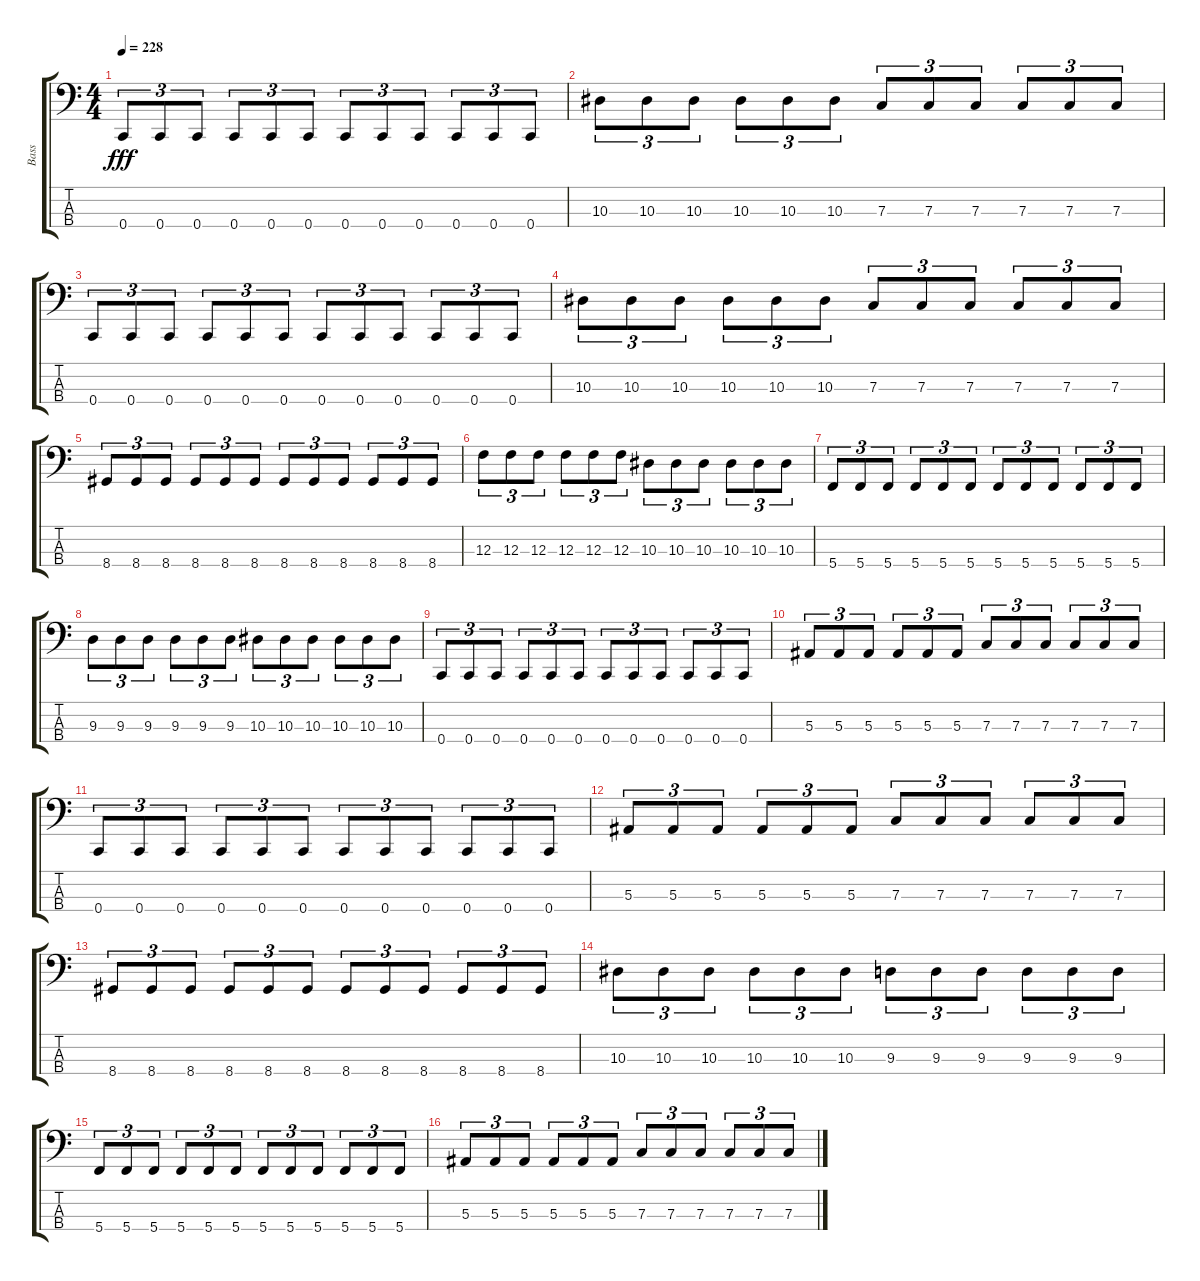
\track ("Bass" "Bass") {instrument electricbasspick}
\staff {score tabs}
\tuning (Eb2 Bb1 F1 C1) {hide}
\ts (4 4)
\tempo 228
\clef f4
\ks c
0.4.8{tu (3 2) dy fff} 0.4.8{tu (3 2)} 0.4.8{tu (3 2)} 0.4.8{tu (3 2)} 0.4.8{tu (3 2)} 0.4.8{tu (3 2)} 0.4.8{tu (3 2)} 0.4.8{tu (3 2)} 0.4.8{tu (3 2)} 0.4.8{tu (3 2)} 0.4.8{tu (3 2)} 0.4.8{tu (3 2)} |
10.3.8{tu (3 2)} 10.3.8{tu (3 2)} 10.3.8{tu (3 2)} 10.3.8{tu (3 2)} 10.3.8{tu (3 2)} 10.3.8{tu (3 2)} 7.3.8{tu (3 2)} 7.3.8{tu (3 2)} 7.3.8{tu (3 2)} 7.3.8{tu (3 2)} 7.3.8{tu (3 2)} 7.3.8{tu (3 2)} |
0.4.8{tu (3 2)} 0.4.8{tu (3 2)} 0.4.8{tu (3 2)} 0.4.8{tu (3 2)} 0.4.8{tu (3 2)} 0.4.8{tu (3 2)} 0.4.8{tu (3 2)} 0.4.8{tu (3 2)} 0.4.8{tu (3 2)} 0.4.8{tu (3 2)} 0.4.8{tu (3 2)} 0.4.8{tu (3 2)} |
10.3.8{tu (3 2)} 10.3.8{tu (3 2)} 10.3.8{tu (3 2)} 10.3.8{tu (3 2)} 10.3.8{tu (3 2)} 10.3.8{tu (3 2)} 7.3.8{tu (3 2)} 7.3.8{tu (3 2)} 7.3.8{tu (3 2)} 7.3.8{tu (3 2)} 7.3.8{tu (3 2)} 7.3.8{tu (3 2)} |
8.4.8{tu (3 2)} 8.4.8{tu (3 2)} 8.4.8{tu (3 2)} 8.4.8{tu (3 2)} 8.4.8{tu (3 2)} 8.4.8{tu (3 2)} 8.4.8{tu (3 2)} 8.4.8{tu (3 2)} 8.4.8{tu (3 2)} 8.4.8{tu (3 2)} 8.4.8{tu (3 2)} 8.4.8{tu (3 2)} |
12.3.8{tu (3 2)} 12.3.8{tu (3 2)} 12.3.8{tu (3 2)} 12.3.8{tu (3 2)} 12.3.8{tu (3 2)} 12.3.8{tu (3 2)} 10.3.8{tu (3 2)} 10.3.8{tu (3 2)} 10.3.8{tu (3 2)} 10.3.8{tu (3 2)} 10.3.8{tu (3 2)} 10.3.8{tu (3 2)} |
5.4.8{tu (3 2)} 5.4.8{tu (3 2)} 5.4.8{tu (3 2)} 5.4.8{tu (3 2)} 5.4.8{tu (3 2)} 5.4.8{tu (3 2)} 5.4.8{tu (3 2)} 5.4.8{tu (3 2)} 5.4.8{tu (3 2)} 5.4.8{tu (3 2)} 5.4.8{tu (3 2)} 5.4.8{tu (3 2)} |
9.3.8{tu (3 2)} 9.3.8{tu (3 2)} 9.3.8{tu (3 2)} 9.3.8{tu (3 2)} 9.3.8{tu (3 2)} 9.3.8{tu (3 2)} 10.3.8{tu (3 2)} 10.3.8{tu (3 2)} 10.3.8{tu (3 2)} 10.3.8{tu (3 2)} 10.3.8{tu (3 2)} 10.3.8{tu (3 2)} |
0.4.8{tu (3 2)} 0.4.8{tu (3 2)} 0.4.8{tu (3 2)} 0.4.8{tu (3 2)} 0.4.8{tu (3 2)} 0.4.8{tu (3 2)} 0.4.8{tu (3 2)} 0.4.8{tu (3 2)} 0.4.8{tu (3 2)} 0.4.8{tu (3 2)} 0.4.8{tu (3 2)} 0.4.8{tu (3 2)} |
5.3.8{tu (3 2)} 5.3.8{tu (3 2)} 5.3.8{tu (3 2)} 5.3.8{tu (3 2)} 5.3.8{tu (3 2)} 5.3.8{tu (3 2)} 7.3.8{tu (3 2)} 7.3.8{tu (3 2)} 7.3.8{tu (3 2)} 7.3.8{tu (3 2)} 7.3.8{tu (3 2)} 7.3.8{tu (3 2)} |
0.4.8{tu (3 2)} 0.4.8{tu (3 2)} 0.4.8{tu (3 2)} 0.4.8{tu (3 2)} 0.4.8{tu (3 2)} 0.4.8{tu (3 2)} 0.4.8{tu (3 2)} 0.4.8{tu (3 2)} 0.4.8{tu (3 2)} 0.4.8{tu (3 2)} 0.4.8{tu (3 2)} 0.4.8{tu (3 2)} |
5.3.8{tu (3 2)} 5.3.8{tu (3 2)} 5.3.8{tu (3 2)} 5.3.8{tu (3 2)} 5.3.8{tu (3 2)} 5.3.8{tu (3 2)} 7.3.8{tu (3 2)} 7.3.8{tu (3 2)} 7.3.8{tu (3 2)} 7.3.8{tu (3 2)} 7.3.8{tu (3 2)} 7.3.8{tu (3 2)} |
8.4.8{tu (3 2)} 8.4.8{tu (3 2)} 8.4.8{tu (3 2)} 8.4.8{tu (3 2)} 8.4.8{tu (3 2)} 8.4.8{tu (3 2)} 8.4.8{tu (3 2)} 8.4.8{tu (3 2)} 8.4.8{tu (3 2)} 8.4.8{tu (3 2)} 8.4.8{tu (3 2)} 8.4.8{tu (3 2)} |
10.3.8{tu (3 2)} 10.3.8{tu (3 2)} 10.3.8{tu (3 2)} 10.3.8{tu (3 2)} 10.3.8{tu (3 2)} 10.3.8{tu (3 2)} 9.3.8{tu (3 2)} 9.3.8{tu (3 2)} 9.3.8{tu (3 2)} 9.3.8{tu (3 2)} 9.3.8{tu (3 2)} 9.3.8{tu (3 2)} |
5.4.8{tu (3 2)} 5.4.8{tu (3 2)} 5.4.8{tu (3 2)} 5.4.8{tu (3 2)} 5.4.8{tu (3 2)} 5.4.8{tu (3 2)} 5.4.8{tu (3 2)} 5.4.8{tu (3 2)} 5.4.8{tu (3 2)} 5.4.8{tu (3 2)} 5.4.8{tu (3 2)} 5.4.8{tu (3 2)} |
5.3.8{tu (3 2)} 5.3.8{tu (3 2)} 5.3.8{tu (3 2)} 5.3.8{tu (3 2)} 5.3.8{tu (3 2)} 5.3.8{tu (3 2)} 7.3.8{tu (3 2)} 7.3.8{tu (3 2)} 7.3.8{tu (3 2)} 7.3.8{tu (3 2)} 7.3.8{tu (3 2)} 7.3.8{tu (3 2)}
